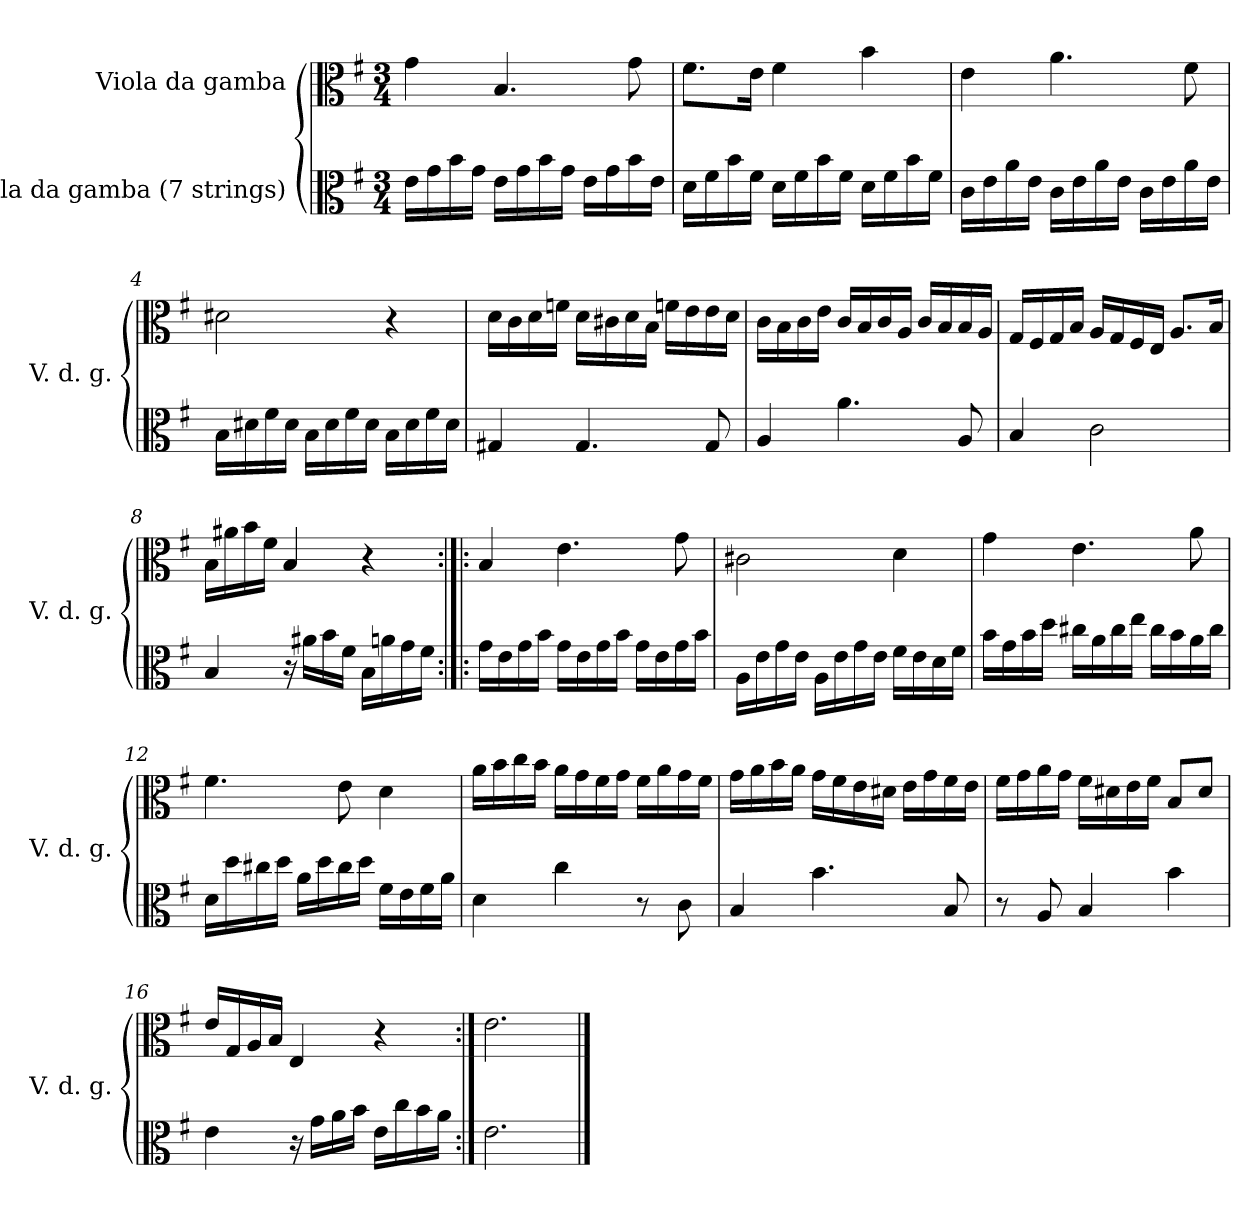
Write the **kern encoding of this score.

**kern	**kern
*part2	*part1
*staff2	*staff1
*I"Viola da gamba (7 strings)	*I"Viola da gamba
*I'V. d. g.	*I'V. d. g.
*clefC3	*clefC3
*k[f#]	*k[f#]
*G:	*G:
*M3/4	*M3/4
=1	=1
16e\LL	4g\
16g\	.
16b\	.
16g\JJ	.
16e\LL	4.B/
16g\	.
16b\	.
16g\JJ	.
16e\LL	.
16g\	.
16b\	8g\
16e\JJ	.
=2	=2
16d\LL	8.f#\L
16f#\	.
16b\	.
16f#\JJ	16e\Jk
16d\LL	4f#\
16f#\	.
16b\	.
16f#\JJ	.
16d\LL	4b\
16f#\	.
16b\	.
16f#\JJ	.
!!LO:LB:g=z
=3	=3
16c\LL	4e\
16e\	.
16a\	.
16e\JJ	.
16c\LL	4.a\
16e\	.
16a\	.
16e\JJ	.
16c\LL	.
16e\	.
16a\	8f#\
16e\JJ	.
=4	=4
16B\LL	2d#X\
16d#X\	.
16f#\	.
16d#\JJ	.
16B\LL	.
16d#\	.
16f#\	.
16d#\JJ	.
16B\LL	4r
16d#\	.
16f#\	.
16d#\JJ	.
=5	=5
4G#X/	16d\LL
.	16c\
.	16d\
.	16fn\JJ
4.G#/	16d\LL
.	16c#X\
.	16d\
.	16B\JJ
.	16fn\LL
.	16e\
8G#/	16e\
.	16d\JJ
!!LO:LB:g=z
=6	=6
4A/	16c\LL
.	16B\
.	16c\
.	16e\JJ
4.a\	16c/LL
.	16B/
.	16c/
.	16A/JJ
.	16c/LL
.	16B/
8A/	16B/
.	16A/JJ
=7	=7
4B/	16G/LL
.	16F#/
.	16G/
.	16B/JJ
2c\	16A/LL
.	16G/
.	16F#/
.	16E/JJ
.	8.A/L
.	16B/Jk
=8	=8
4B/	16B\LL
.	16a#X\
.	16b\
.	16f#\JJ
16r	4B/
16a#X\LL	.
16b\	.
16f#\JJ	.
16B\LL	4r
16an\	.
16g\	.
16f#\JJ	.
!!LO:LB:g=z
=9:|!|:	=9:|!|:
16g\LL	4B/
16e\	.
16g\	.
16b\JJ	.
16g\LL	4.e\
16e\	.
16g\	.
16b\JJ	.
16g\LL	.
16e\	.
16g\	8g\
16b\JJ	.
=10	=10
16A\LL	2c#X\
16e\	.
16g\	.
16e\JJ	.
16A\LL	.
16e\	.
16g\	.
16e\JJ	.
16f#\LL	4d\
16e\	.
16d\	.
16f#\JJ	.
=11	=11
16b\LL	4g\
16g\	.
16b\	.
16dd\JJ	.
16cc#X\LL	4.e\
16a\	.
16cc#\	.
16ee\JJ	.
16cc#\LL	.
16b\	.
16a\	8a\
16cc#\JJ	.
!!LO:LB:g=z
=12	=12
16d\LL	4.f#\
16dd\	.
16cc#X\	.
16dd\JJ	.
16a\LL	.
16dd\	.
16cc#\	8e\
16dd\JJ	.
16f#\LL	4d\
16e\	.
16f#\	.
16a\JJ	.
=13	=13
4d\	16a\LL
.	16b\
.	16cc\
.	16b\JJ
4cc\	16a\LL
.	16g\
.	16f#\
.	16g\JJ
8r	16f#\LL
.	16a\
8c\	16g\
.	16f#\JJ
=14	=14
4B/	16g\LL
.	16a\
.	16b\
.	16a\JJ
4.b\	16g\LL
.	16f#\
.	16e\
.	16d#X\JJ
.	16e\LL
.	16g\
8B/	16f#\
.	16e\JJ
!!LO:PB:g=z
=15	=15
8r	16f#\LL
.	16g\
8A/	16a\
.	16g\JJ
4B/	16f#\LL
.	16d#X\
.	16e\
.	16f#\JJ
4b\	8B/L
.	8d#/J
=16	=16
4e\	16e/LL
.	16G/
.	16A/
.	16B/JJ
16r	4E/
16g\LL	.
16a\	.
16b\JJ	.
16e\LL	4r
16cc\	.
16b\	.
16a\JJ	.
=17:|!	=17:|!
2.e\	2.e\
==	==
*-	*-
